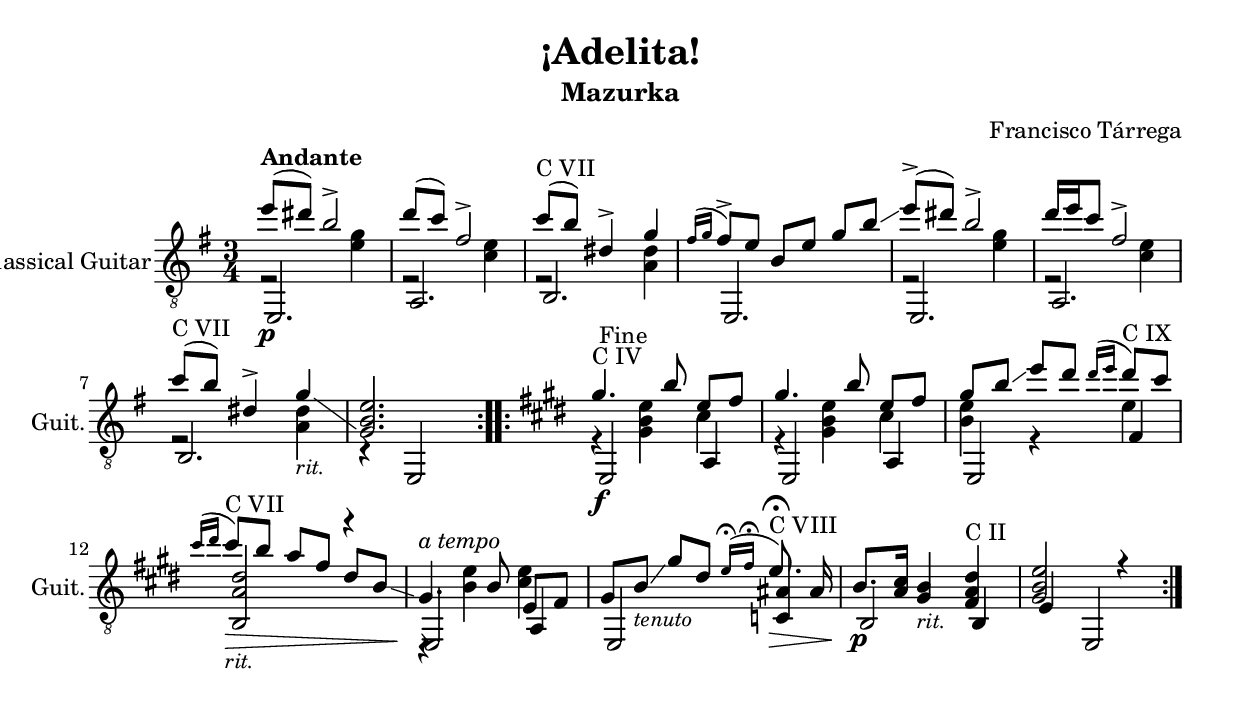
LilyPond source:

\version "2.20.0"
% automatically converted by musicxml2ly from /home/andres/Música/Clairnote/adelita.mxl
\pointAndClickOff

\header {
  encodingsoftware =  "MuseScore 3.2.3"
  encodingdate =  "2022-03-20"
  subtitle =  Mazurka
  composer =  "Francisco Tárrega"
  title =  "¡Adelita!"
}

#(set-global-staff-size 20.1587428571)
\paper {

  paper-width = 21.01\cm
  paper-height = 29.69\cm
  top-margin = 1.0\cm
  bottom-margin = 2.0\cm
  left-margin = 1.0\cm
  right-margin = 1.0\cm
  indent = 1.61615384615\cm
  short-indent = 0.505048076923\cm
}
\layout {
  \context {
    \Score
    autoBeaming = ##f
  }
}
PartPOneVoiceOne =  {
  \repeat volta 2 {
    \clef "treble_8" \key g \major \time 3/4 | % 1
    e''8 ( [ ^\markup{ \bold {Andante} } _\p dis''8 ) ] b'2 -> | % 2
    d''8 ( [ c''8 ) ] fis'2 -> | % 3
    c''8 ( [ ^ "C VII" b'8 ) ] dis'4 -> g'4 | % 4
    \grace { fis'16 ( [ g'16 ] } fis'8 ) -> [ e'8 ] b8 [ e'8 ] g'8 [
    b'8 \glissando ] | % 5
    e''8 ( -> [ dis''8 ) ] b'2 -> | % 6
    d''16 [ e''16 c''8 ] fis'2 -> | % 7
    c''8 ( [ ^ "C VII" b'8 ) ] dis'4 -> g'4 \glissando _\markup{
      \small\italic {rit.}
    } | % 8
    <g b e'>2.
  }
  \repeat volta 2 {
    | % 9
    \key e \major | % 9
    gis'4. _\f ^ "C IV" b'8 e'8 [ fis'8 ] | \barNumberCheck #10
    gis'4. b'8 e'8 [ fis'8 ] | % 11
    gis'8 [ b'8 \glissando ] e''8 [ dis''8 ] \acciaccatura {
      dis''16
      [ e''16 ]
    } dis''8 [ ^ "C IX" cis''8 ] | % 12
    \acciaccatura { cis''16 [ dis''16 ] } cis''8 [ _\markup{
      \small\italic {rit.}
    } _\> ^ "C VII" b'8 ] a'8 [ fis'8 ]
    dis'8 [ b8 \glissando ] | % 13
    gis4. _\! ^\markup{ \italic {a tempo} } b8 e8 [ fis8 ] | % 14
    gis8 [ b8 \glissando ] _\markup{ \small\italic {tenuto} } gis'8
    [ dis'8 ] \acciaccatura { e'16 ^\fermata [ fis'16 ^\fermata ] }
    e'8. ^\fermata ^ "C VIII" _\> ais16 | % 15
    b8. [ _\! _\p <a cis'>16 ] <gis b>4 _\markup{
      \small\italic
      {rit.}
    } <fis a dis'>4 ^ "C II" | % 16
    <gis b e'>2 r4
  }
}

PartPOneVoiceThree =  {
  \repeat volta 2 {
    \clef "treble_8" \key g \major \time 3/4 e2 \rest <e' g'>4 e2
    \rest <c' e'>4 e2 \rest <a dis'>4 s2. e2 \rest <e' g'>4 e2 \rest
    <c' e'>4 e2 \rest <a dis'>4 s2.
  }
  \repeat volta 2 {
    | % 9
    \key e \major e4 \rest <gis b e'>4 cis'4 e4 \rest <gis b e'>4
    cis'4 <b e'>4 e4 \rest e'4 s2. d,4 \rest <b e'>4 <cis' e'>4 s4*9
  }
}

PartPOneVoiceTwo =  {
  \repeat volta 2 {
    \clef "treble_8" \key g \major \time 3/4 e,2. a,2. b,2. e,2. e,2.
    a,2. b,2. c4 \rest e,2
  }
  \repeat volta 2 {
    ^ "Fine" | % 9
    \key e \major e,2 a,4 e,2 a,4 e,2 fis4 <b, a dis'>2 r4 e,2 a,4
    e,2 <c ais>4 b,2 b,4 e4 e,2
  }
}


% The score definition
\score {
  <<

    \new Staff
    <<
      \set Staff.instrumentName = "Classical Guitar"
      \set Staff.shortInstrumentName = "Guit."

      \context Staff <<
        \mergeDifferentlyDottedOn\mergeDifferentlyHeadedOn
        \context Voice = "PartPOneVoiceOne" {  \voiceOne \PartPOneVoiceOne }
        \context Voice = "PartPOneVoiceThree" {  \voiceTwo \PartPOneVoiceThree }
        \context Voice = "PartPOneVoiceTwo" {  \voiceThree \PartPOneVoiceTwo }
      >>
    >>

  >>
  \layout {}
  % To create MIDI output, uncomment the following line:
  %  \midi {\tempo 4 = 106 }
}

